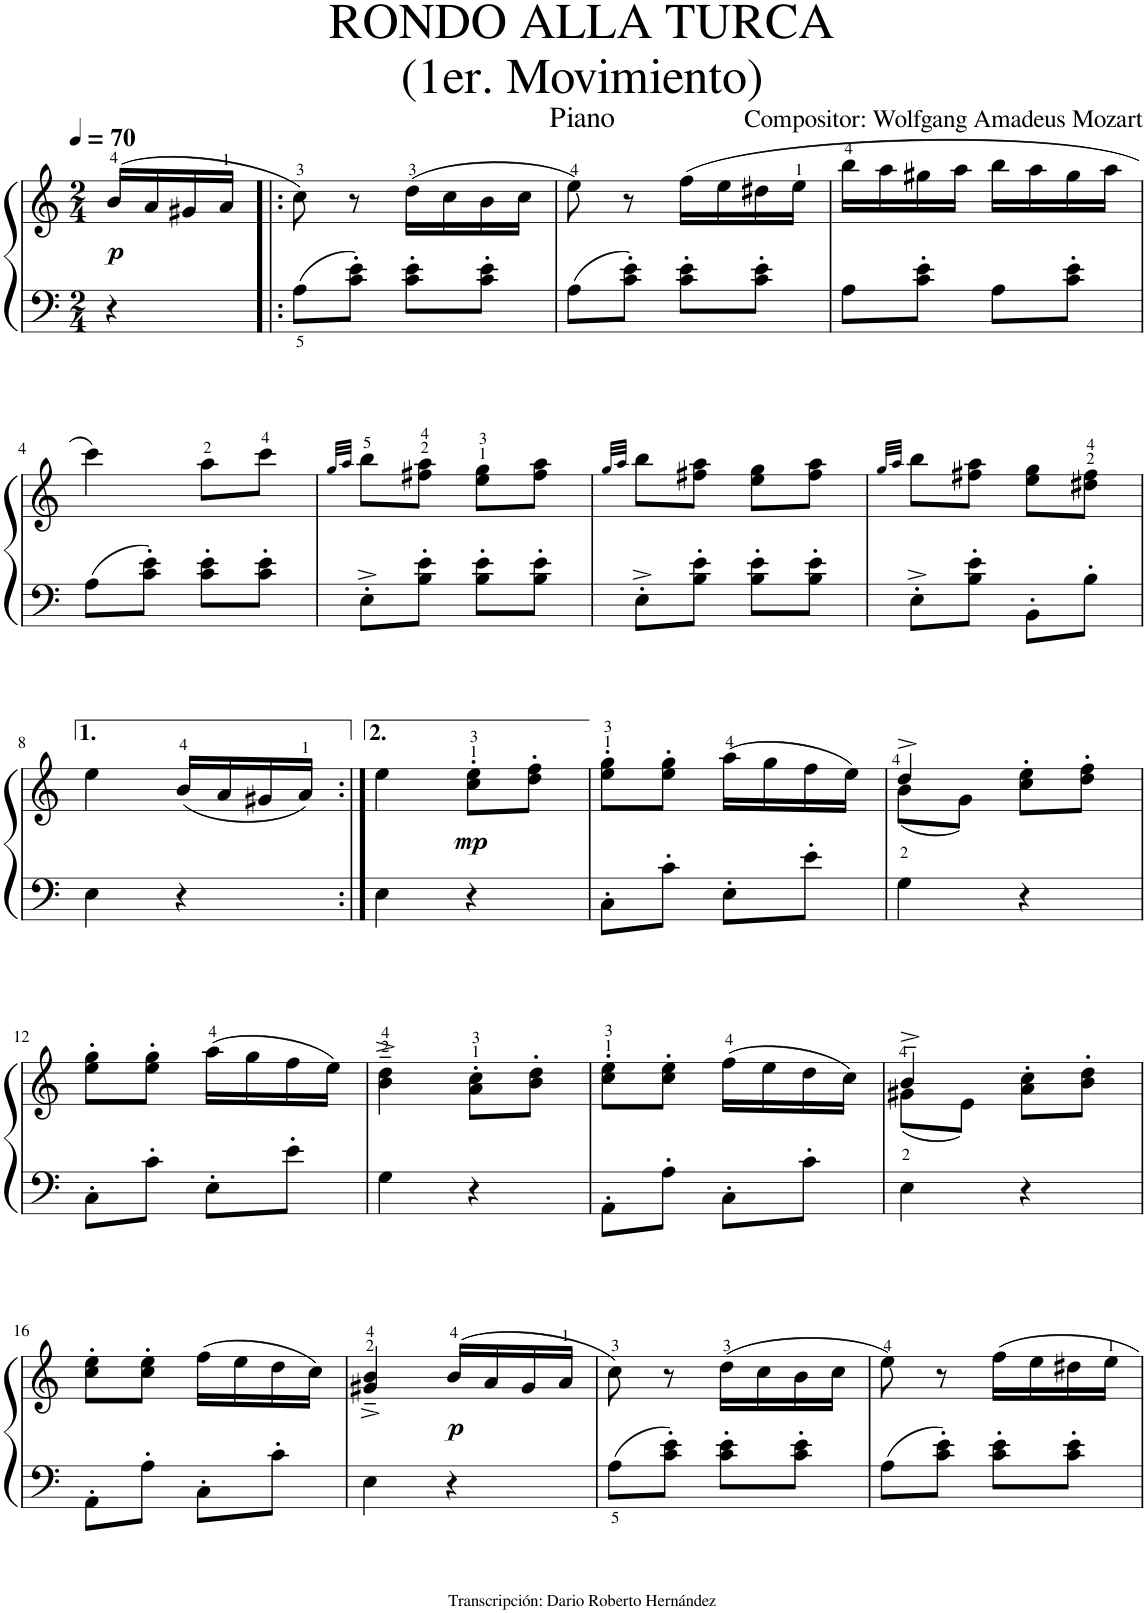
**kern	**kern	**dynam
*part1	*part1	*part1
*staff2	*staff1	*staff1/2
*I"Piano	*	*
*I'Pno.	*	*
*clefF4	*clefG2	*
*k[]	*k[]	*
*M2/4	*M2/4	*
*MM70	*MM70	*
=	=	=
!	!	!LO:DY:b
4r	(16b/LL	p
.	16a/	.
.	16g#X/	.
.	16a/JJ	.
=1!|:	=1!|:	=1!|:
8A\L	8cc\)	.
8c\' 8e\'J	8r	.
8c\' 8e\'L	(16dd\LL	.
.	16cc\	.
8c\' 8e\'J	16b\	.
.	16cc\JJ	.
=2	=2	=2
8A\L	8ee\)	.
8c\' 8e\'J	8r	.
8c\' 8e\'L	(16ff\LL	.
.	16ee\	.
8c\' 8e\'J	16dd#X\	.
.	16ee\JJ	.
=3	=3	=3
8A\L	16bb\LL	.
.	16aa\	.
8c\' 8e\'J	16gg#X\	.
.	16aa\JJ	.
8A\L	16bb\LL	.
.	16aa\	.
8c\' 8e\'J	16gg#\	.
.	16aa\JJ	.
!!LO:LB:g=z
=4	=4	=4
8A\L	4ccc\)	.
8c\' 8e\'J	.	.
8c\' 8e\'L	8aa\L	.
8c\' 8e\'J	8ccc\J	.
=5	=5	=5
.	32qgg/LLL	.
.	32qaa/JJJ	.
8E'^\L	8bb\L	.
8B\' 8e\'J	8ff#X\ 8aa\J	.
8B\' 8e\'L	8ee\ 8gg\L	.
8B\' 8e\'J	8ff#\ 8aa\J	.
=6	=6	=6
.	32qgg/LLL	.
.	32qaa/JJJ	.
8E'^\L	8bb\L	.
8B\' 8e\'J	8ff#X\ 8aa\J	.
8B\' 8e\'L	8ee\ 8gg\L	.
8B\' 8e\'J	8ff#\ 8aa\J	.
=7	=7	=7
.	32qgg/LLL	.
.	32qaa/JJJ	.
8E'^\L	8bb\L	.
8B\' 8e\'J	8ff#X\ 8aa\J	.
8BB'\L	8ee\ 8gg\L	.
8B'\J	8dd#X\ 8ff#\J	.
!!LO:LB:g=z
=8	=8	=8
4E\	4ee\	.
4r	(16b/LL	.
.	16a/	.
.	16g#X/	.
.	16a/JJ)	.
=9:|!	=9:|!	=9:|!
4E\	4ee\	.
!	!	!LO:DY:b
4r	8cc\' 8ee\'L	mp
.	8dd\' 8ff\'J	.
=10	=10	=10
8C'\L	8ee\' 8gg\'L	.
8c'\J	8ee\' 8gg\'J	.
8E'\L	(16aa\LL	.
.	16gg\	.
8e'\J	16ff\	.
.	16ee\JJ)	.
=11	=11	=11
*	*^	*
4G\	4dd^/	(8b\L	.
.	.	8g\J)	.
4r	8cc\' 8ee\'L	4ryy	.
.	8dd\' 8ff\'J	.	.
*	*v	*v	*
!!LO:LB:g=z
=12	=12	=12
8C'\L	8ee\' 8gg\'L	.
8c'\J	8ee\' 8gg\'J	.
8E'\L	(16aa\LL	.
.	16gg\	.
8e'\J	16ff\	.
.	16ee\JJ)	.
=13	=13	=13
4G\	4b\~^ 4dd\~^	.
4r	8a\' 8cc\'L	.
.	8b\' 8dd\'J	.
=14	=14	=14
8AA'\L	8cc\' 8ee\'L	.
8A'\J	8cc\' 8ee\'J	.
8C'\L	(16ff\LL	.
.	16ee\	.
8c'\J	16dd\	.
.	16cc\JJ)	.
=15	=15	=15
*	*^	*
4E\	4b~^/	(8g#X\L	.
.	.	8e\J)	.
4r	8a\' 8cc\'L	4ryy	.
.	8b\' 8dd\'J	.	.
*	*v	*v	*
!!LO:LB:g=z
=16	=16	=16
8AA'\L	8cc\' 8ee\'L	.
8A'\J	8cc\' 8ee\'J	.
8C'\L	(16ff\LL	.
.	16ee\	.
8c'\J	16dd\	.
.	16cc\JJ)	.
=17	=17	=17
4E\	4g#X/~^ 4b/~^	.
!	!	!LO:DY:b
4r	(16b/LL	p
.	16a/	.
.	16g#/	.
.	16a/JJ	.
=18	=18	=18
8A\L	8cc\)	.
8c\' 8e\'J	8r	.
8c\' 8e\'L	(16dd\LL	.
.	16cc\	.
8c\' 8e\'J	16b\	.
.	16cc\JJ	.
=19	=19	=19
8A\L	8ee\)	.
8c\' 8e\'J	8r	.
8c\' 8e\'L	16ff\LL	.
.	16ee\	.
8c\' 8e\'J	16dd#X\	.
.	16ee\JJ	.
=	=	=
*-	*-	*-
